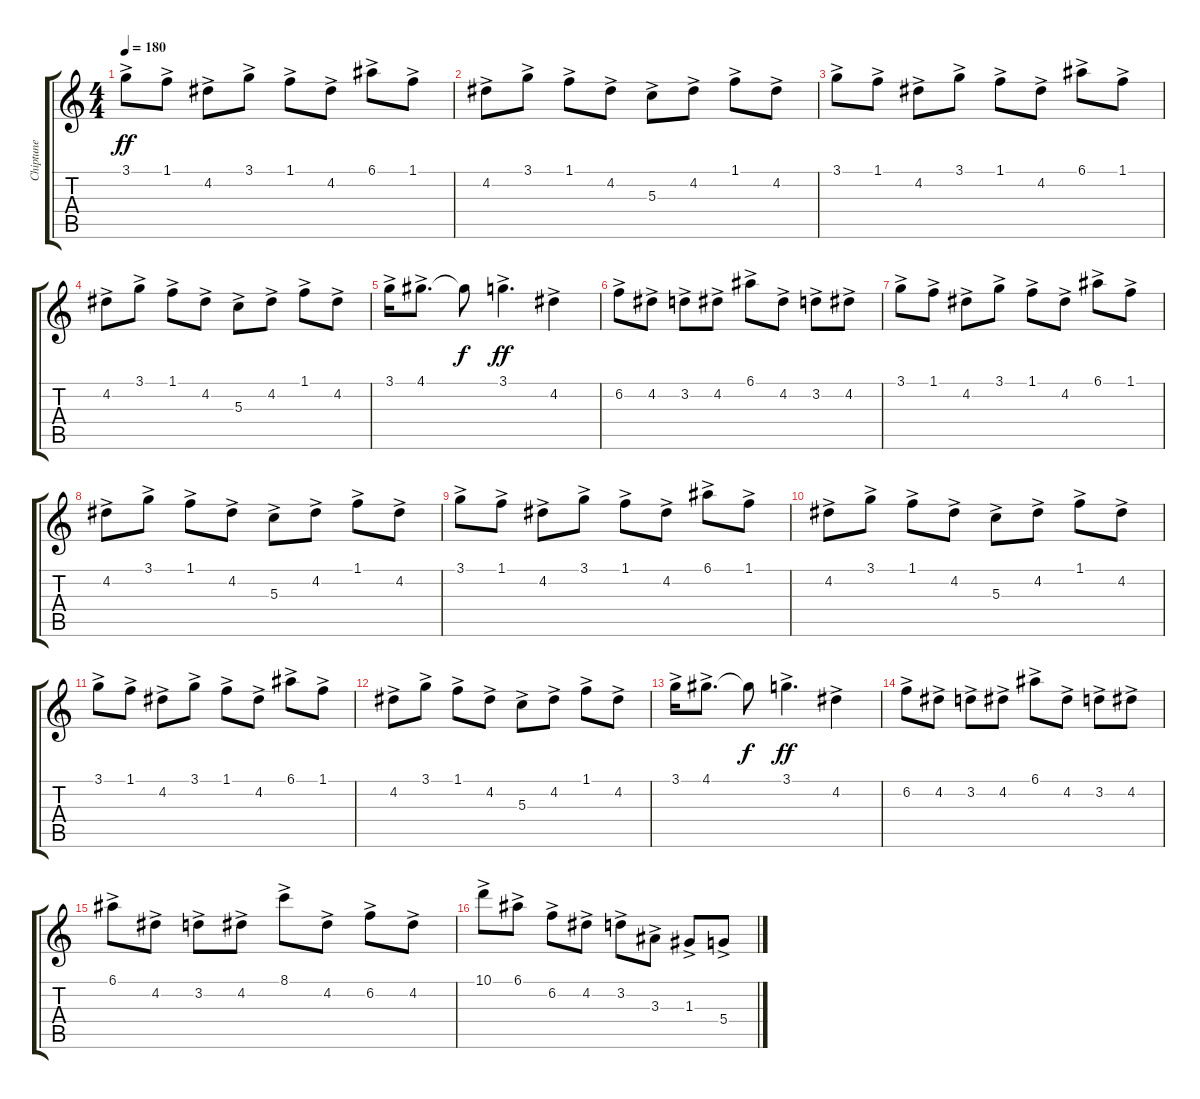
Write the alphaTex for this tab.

\track ("Chiptune" "Chiptune") {instrument lead1square}
\staff {score tabs}
\tuning (E5 B4 G4 D4 A3 E3) {hide}
\ts (4 4)
\tempo 180
\clef g2
\ks c
3.1{ac}.8{dy ff} 1.1{ac}.8 4.2{ac}.8 3.1{ac}.8 1.1{ac}.8 4.2{ac}.8 6.1{ac}.8 1.1{ac}.8 |
4.2{ac}.8 3.1{ac}.8 1.1{ac}.8 4.2{ac}.8 5.3{ac}.8 4.2{ac}.8 1.1{ac}.8 4.2{ac}.8 |
3.1{ac}.8 1.1{ac}.8 4.2{ac}.8 3.1{ac}.8 1.1{ac}.8 4.2{ac}.8 6.1{ac}.8 1.1{ac}.8 |
4.2{ac}.8 3.1{ac}.8 1.1{ac}.8 4.2{ac}.8 5.3{ac}.8 4.2{ac}.8 1.1{ac}.8 4.2{ac}.8 |
3.1{ac}.16 4.1{ac}.8{d} 4.1{t}.8{dy f} 3.1{ac}.4{d dy ff} 4.2{ac}.4 |
6.2{ac}.8 4.2{ac}.8 3.2{ac}.8 4.2{ac}.8 6.1{ac}.8 4.2{ac}.8 3.2{ac}.8 4.2{ac}.8 |
3.1{ac}.8 1.1{ac}.8 4.2{ac}.8 3.1{ac}.8 1.1{ac}.8 4.2{ac}.8 6.1{ac}.8 1.1{ac}.8 |
4.2{ac}.8 3.1{ac}.8 1.1{ac}.8 4.2{ac}.8 5.3{ac}.8 4.2{ac}.8 1.1{ac}.8 4.2{ac}.8 |
3.1{ac}.8 1.1{ac}.8 4.2{ac}.8 3.1{ac}.8 1.1{ac}.8 4.2{ac}.8 6.1{ac}.8 1.1{ac}.8 |
4.2{ac}.8 3.1{ac}.8 1.1{ac}.8 4.2{ac}.8 5.3{ac}.8 4.2{ac}.8 1.1{ac}.8 4.2{ac}.8 |
3.1{ac}.8 1.1{ac}.8 4.2{ac}.8 3.1{ac}.8 1.1{ac}.8 4.2{ac}.8 6.1{ac}.8 1.1{ac}.8 |
4.2{ac}.8 3.1{ac}.8 1.1{ac}.8 4.2{ac}.8 5.3{ac}.8 4.2{ac}.8 1.1{ac}.8 4.2{ac}.8 |
3.1{ac}.16 4.1{ac}.8{d} 4.1{t}.8{dy f} 3.1{ac}.4{d dy ff} 4.2{ac}.4 |
6.2{ac}.8 4.2{ac}.8 3.2{ac}.8 4.2{ac}.8 6.1{ac}.8 4.2{ac}.8 3.2{ac}.8 4.2{ac}.8 |
6.1{ac}.8 4.2{ac}.8 3.2{ac}.8 4.2{ac}.8 8.1{ac}.8 4.2{ac}.8 6.2{ac}.8 4.2{ac}.8 |
10.1{ac}.8 6.1{ac}.8 6.2{ac}.8 4.2{ac}.8 3.2{ac}.8 3.3{ac}.8 1.3{ac}.8 5.4{ac}.8
